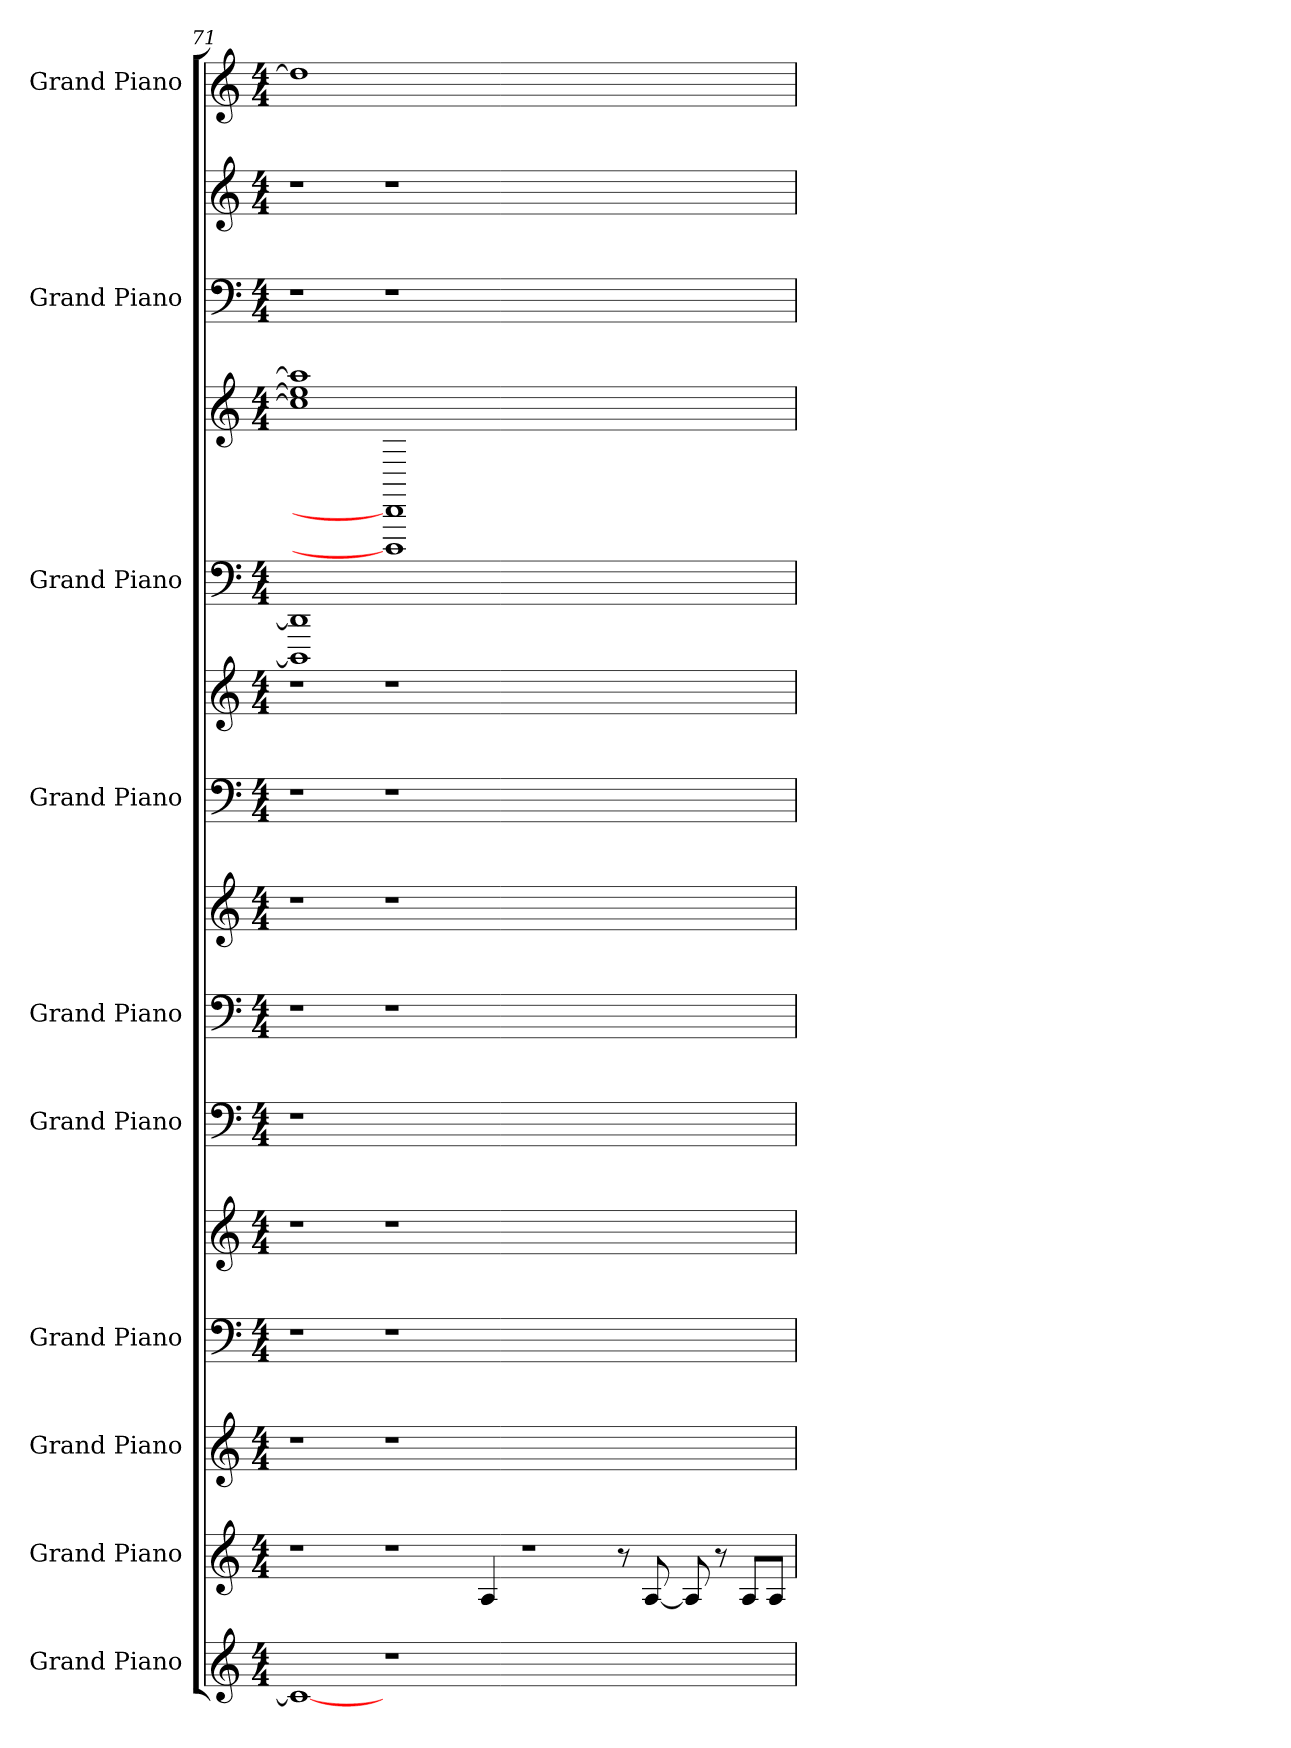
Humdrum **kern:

**kern	**kern	**kern	**kern	**kern	**kern	**kern	**kern	**kern	**kern	**kern	**kern	**kern	**kern	**kern
*part10	*part9	*part8	*part7	*part7	*part6	*part5	*part5	*part4	*part4	*part3	*part3	*part2	*part2	*part1
*staff15	*staff14	*staff13	*staff12	*staff11	*staff10	*staff9	*staff8	*staff7	*staff6	*staff5	*staff4	*staff3	*staff2	*staff1
*I"Grand Piano	*I"Grand Piano	*I"Grand Piano	*I"Grand Piano	*	*I"Grand Piano	*I"Grand Piano	*	*I"Grand Piano	*	*I"Grand Piano	*	*I"Grand Piano	*	*I"Grand Piano
*clefG2	*clefG2	*clefG2	*clefF4	*clefG2	*clefF4	*clefF4	*clefG2	*clefF4	*clefG2	*clefF4	*clefG2	*clefF4	*clefG2	*clefG2
*k[]	*k[]	*k[]	*k[]	*k[]	*k[]	*k[]	*k[]	*k[]	*k[]	*k[]	*k[]	*k[]	*k[]	*k[]
*C:	*C:	*C:	*C:	*C:	*C:	*C:	*C:	*C:	*C:	*C:	*C:	*C:	*C:	*C:
*M4/4	*M4/4	*M4/4	*M4/4	*M4/4	*M4/4	*M4/4	*M4/4	*M4/4	*M4/4	*M4/4	*M4/4	*M4/4	*M4/4	*M4/4
=71	=71	=71	=71	=71	=71	=71	=71	=71	=71	=71	=71	=71	=71	=71
1c_	1r	1r	1r	1r	1r	1r	1r	1r	1r	1DDD-] 1DD-]	1cc] 1ee-] 1aa-]	1r	1r	1dd-]
1r	1r	1r	1r	1r	0.ryy	1r	1r	1r	1r	0.ryy	1DDD-] 1DD-]	1r	1r	0.ryy
0ryy	4A	0ryy	0ryy	0ryy	.	0ryy	0ryy	0ryy	0ryy	.	0ryy	0ryy	0ryy	.
.	1r	.	.	.	.	.	.	.	.	.	.	.	.	.
.	8r	.	.	.	.	.	.	.	.	.	.	.	.	.
.	[8A	.	.	.	.	.	.	.	.	.	.	.	.	.
.	8A]	.	.	.	.	.	.	.	.	.	.	.	.	.
.	8r	.	.	.	.	.	.	.	.	.	.	.	.	.
.	8AL	.	.	.	.	.	.	.	.	.	.	.	.	.
.	8AJ	.	.	.	.	.	.	.	.	.	.	.	.	.
=	=	=	=	=	=	=	=	=	=	=	=	=	=	=
*-	*-	*-	*-	*-	*-	*-	*-	*-	*-	*-	*-	*-	*-	*-
